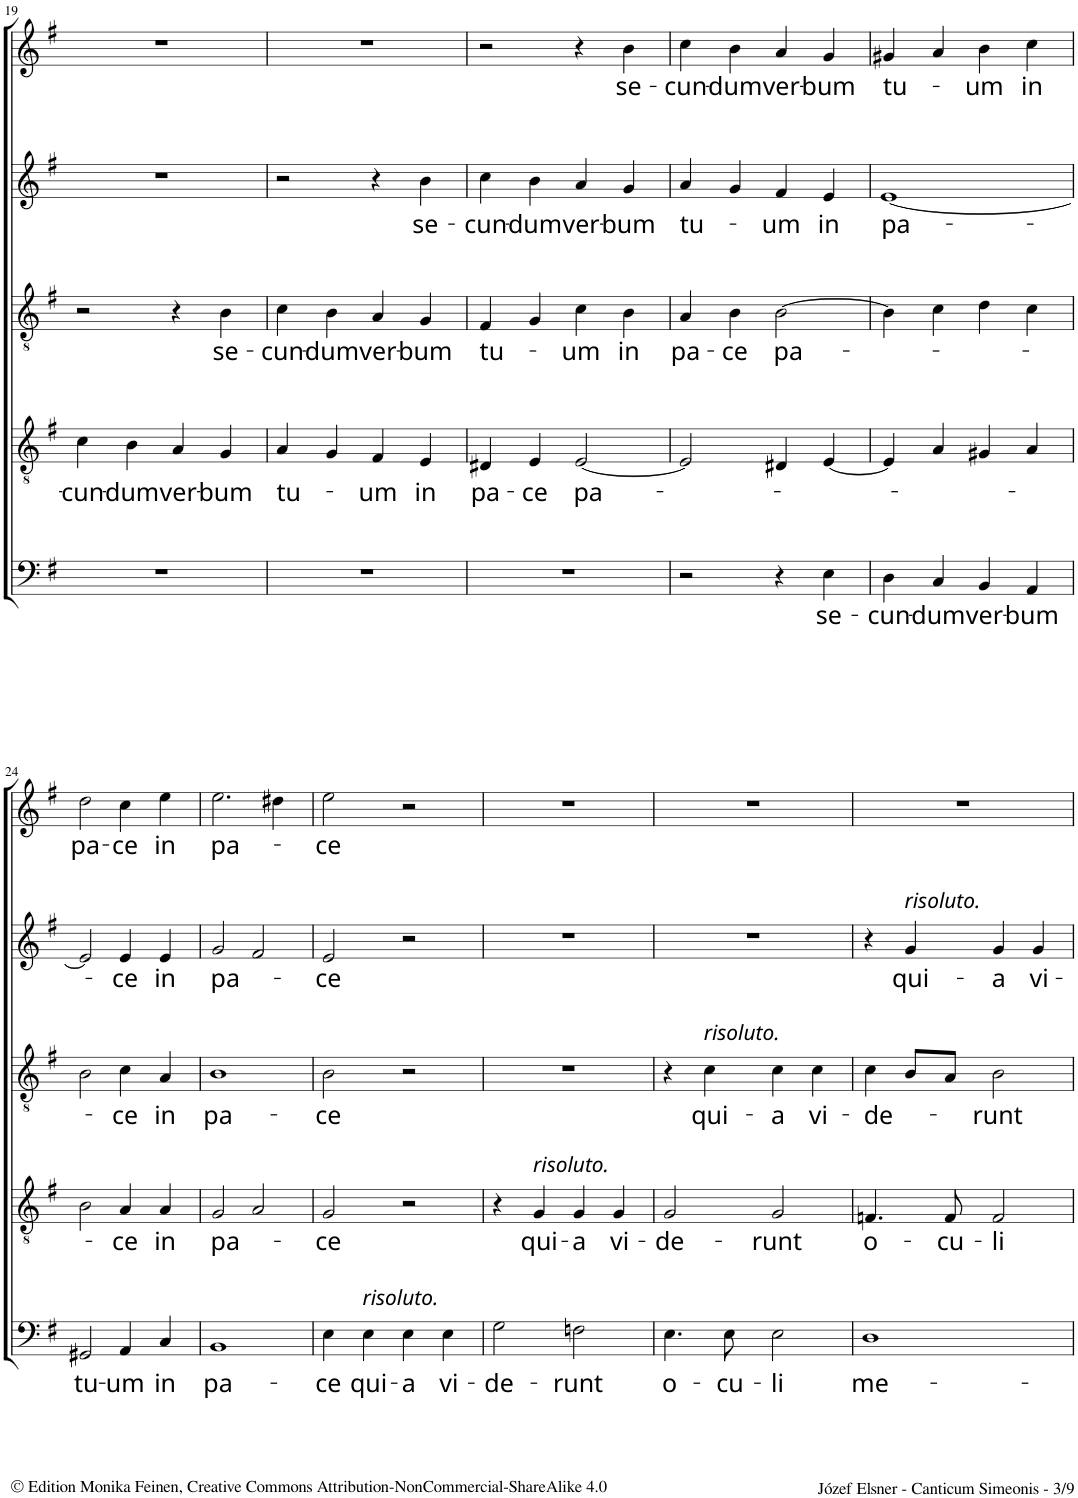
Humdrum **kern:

**kern	**text	**kern	**text	**kern	**text	**kern	**text	**kern	**text
*part5	*part5	*part4	*part4	*part3	*part3	*part2	*part2	*part1	*part1
*staff5	*staff5	*staff4	*staff4	*staff3	*staff3	*staff2	*staff2	*staff1	*staff1
*I"BASSO.	*	*I"TENORE II.	*	*I"TENORE I.	*	*I"ALTO.	*	*I"SOPRANO.	*
!!LO:PB:g=z
*clefF4	*	*clefGv2	*	*clefGv2	*	*clefG2	*	*clefG2	*
*k[f#]	*	*k[f#]	*	*k[f#]	*	*k[f#]	*	*k[f#]	*
*M4/4	*	*M4/4	*	*M4/4	*	*M4/4	*	*M4/4	*
=19	=19	=19	=19	=19	=19	=19	=19	=19	=19
!	!	!	!LO:LY:b	!	!	!	!	!	!
1r	.	4c\	-cun-	2r	.	1r	.	1r	.
!	!	!	!LO:LY:b	!	!	!	!	!	!
.	.	4B\	-dum	.	.	.	.	.	.
!	!	!	!LO:LY:b	!	!	!	!	!	!
.	.	4A/	ver-	4r	.	.	.	.	.
!	!	!	!LO:LY:b	!	!LO:LY:b	!	!	!	!
.	.	4G/	-bum	4B\	se-	.	.	.	.
=20	=20	=20	=20	=20	=20	=20	=20	=20	=20
!	!	!	!LO:LY:b	!	!LO:LY:b	!	!	!	!
1r	.	4A/	tu-	4c\	-cun-	2r	.	1r	.
!	!	!	!	!	!LO:LY:b	!	!	!	!
.	.	4G/	.	4B\	-dum	.	.	.	.
!	!	!	!LO:LY:b	!	!LO:LY:b	!	!	!	!
.	.	4F#/	-um	4A/	ver-	4r	.	.	.
!	!	!	!LO:LY:b	!	!LO:LY:b	!	!LO:LY:b	!	!
.	.	4E/	in	4G/	-bum	4b\	se-	.	.
=21	=21	=21	=21	=21	=21	=21	=21	=21	=21
!	!	!	!LO:LY:b	!	!LO:LY:b	!	!LO:LY:b	!	!
1r	.	4D#X/	pa-	4F#/	tu-	4cc\	-cun-	2r	.
!	!	!	!LO:LY:b	!	!	!	!LO:LY:b	!	!
.	.	4E/	-ce	4G/	.	4b\	-dum	.	.
!	!	!	!LO:LY:b	!	!LO:LY:b	!	!LO:LY:b	!	!
.	.	[2E/	pa-	4c\	-um	4a/	ver-	4r	.
!	!	!	!	!	!LO:LY:b	!	!LO:LY:b	!	!LO:LY:b
.	.	.	.	4B\	in	4g/	-bum	4b\	se-
=22	=22	=22	=22	=22	=22	=22	=22	=22	=22
!	!	!	!	!	!LO:LY:b	!	!LO:LY:b	!	!LO:LY:b
2r	.	2E/]	.	4A/	pa-	4a/	tu-	4cc\	-cun-
!	!	!	!	!	!LO:LY:b	!	!	!	!LO:LY:b
.	.	.	.	4B\	-ce	4g/	.	4b\	-dum
!	!	!	!	!	!LO:LY:b	!	!LO:LY:b	!	!LO:LY:b
4r	.	4D#X/	.	[2B\	pa-	4f#/	-um	4a/	ver-
!	!LO:LY:b	!	!	!	!	!	!LO:LY:b	!	!LO:LY:b
4E\	se-	[4E/	.	.	.	4e/	in	4g/	-bum
=23	=23	=23	=23	=23	=23	=23	=23	=23	=23
!	!LO:LY:b	!	!	!	!	!	!LO:LY:b	!	!LO:LY:b
4D\	-cun-	4E/]	.	4B\]	.	[1e	pa-	4g#X/	tu-
!	!LO:LY:b	!	!	!	!	!	!	!	!
4C/	-dum	4A/	.	4c\	.	.	.	4a/	.
!	!LO:LY:b	!	!	!	!	!	!	!	!LO:LY:b
4BB/	ver-	4G#X/	.	4d\	.	.	.	4b\	-um
!	!LO:LY:b	!	!	!	!	!	!	!	!LO:LY:b
4AA/	-bum	4A/	.	4c\	.	.	.	4cc\	in
!!LO:LB:g=z
=24	=24	=24	=24	=24	=24	=24	=24	=24	=24
!	!LO:LY:b	!	!	!	!	!	!	!	!LO:LY:b
2GG#X/	tu-	2B\	.	2B\	.	2e/]	.	2dd\	pa-
!	!LO:LY:b	!	!LO:LY:b	!	!LO:LY:b	!	!LO:LY:b	!	!LO:LY:b
4AA/	-um	4A/	-ce	4c\	-ce	4e/	-ce	4cc\	-ce
!	!LO:LY:b	!	!LO:LY:b	!	!LO:LY:b	!	!LO:LY:b	!	!LO:LY:b
4C/	in	4A/	in	4A/	in	4e/	in	4ee\	in
=25	=25	=25	=25	=25	=25	=25	=25	=25	=25
!	!LO:LY:b	!	!LO:LY:b	!	!LO:LY:b	!	!LO:LY:b	!	!LO:LY:b
1BB	pa-	2G/	pa-	1B	pa-	2g/	pa-	2.ee\	pa-
.	.	2A/	.	.	.	2f#/	.	.	.
.	.	.	.	.	.	.	.	4dd#X\	.
=26	=26	=26	=26	=26	=26	=26	=26	=26	=26
!	!LO:LY:b	!	!LO:LY:b	!	!LO:LY:b	!	!LO:LY:b	!	!LO:LY:b
4E\	-ce	2G/	-ce	2B\	-ce	2e/	-ce	2ee\	-ce
!LO:TX:a:i:t=risoluto.	!	!	!	!	!	!	!	!	!
!	!LO:LY:b	!	!	!	!	!	!	!	!
4E\	qui-	.	.	.	.	.	.	.	.
!	!LO:LY:b	!	!	!	!	!	!	!	!
4E\	-a	2r	.	2r	.	2r	.	2r	.
!	!LO:LY:b	!	!	!	!	!	!	!	!
4E\	vi-	.	.	.	.	.	.	.	.
=27	=27	=27	=27	=27	=27	=27	=27	=27	=27
!	!LO:LY:b	!	!	!	!	!	!	!	!
2G\	-de-	4r	.	1r	.	1r	.	1r	.
!	!	!LO:TX:a:i:t=risoluto.	!	!	!	!	!	!	!
!	!	!	!LO:LY:b	!	!	!	!	!	!
.	.	4G/	qui-	.	.	.	.	.	.
!	!LO:LY:b	!	!LO:LY:b	!	!	!	!	!	!
2Fn\	-runt	4G/	-a	.	.	.	.	.	.
!	!	!	!LO:LY:b	!	!	!	!	!	!
.	.	4G/	vi-	.	.	.	.	.	.
=28	=28	=28	=28	=28	=28	=28	=28	=28	=28
!	!LO:LY:b	!	!LO:LY:b	!	!	!	!	!	!
4.E\	o-	2G/	-de-	4r	.	1r	.	1r	.
!	!	!	!	!LO:TX:a:i:t=risoluto.	!	!	!	!	!
!	!	!	!	!	!LO:LY:b	!	!	!	!
.	.	.	.	4c\	qui-	.	.	.	.
!	!LO:LY:b	!	!	!	!	!	!	!	!
8E\	-cu-	.	.	.	.	.	.	.	.
!	!LO:LY:b	!	!LO:LY:b	!	!LO:LY:b	!	!	!	!
2E\	-li	2G/	-runt	4c\	-a	.	.	.	.
!	!	!	!	!	!LO:LY:b	!	!	!	!
.	.	.	.	4c\	vi-	.	.	.	.
=29	=29	=29	=29	=29	=29	=29	=29	=29	=29
!	!LO:LY:b	!	!LO:LY:b	!	!LO:LY:b	!	!	!	!
1D	me-	4.Fn/	o-	4c\	-de-	4r	.	1r	.
!	!	!	!	!	!	!LO:TX:a:i:t=risoluto.	!	!	!
!	!	!	!	!	!	!	!LO:LY:b	!	!
.	.	.	.	8B/L	.	4g/	qui-	.	.
!	!	!	!LO:LY:b	!	!	!	!	!	!
.	.	8F/	-cu-	8A/J	.	.	.	.	.
!	!	!	!LO:LY:b	!	!LO:LY:b	!	!LO:LY:b	!	!
.	.	2F/	-li	2B\	-runt	4g/	-a	.	.
!	!	!	!	!	!	!	!LO:LY:b	!	!
.	.	.	.	.	.	4g/	vi-	.	.
=	=	=	=	=	=	=	=	=	=
*-	*-	*-	*-	*-	*-	*-	*-	*-	*-
